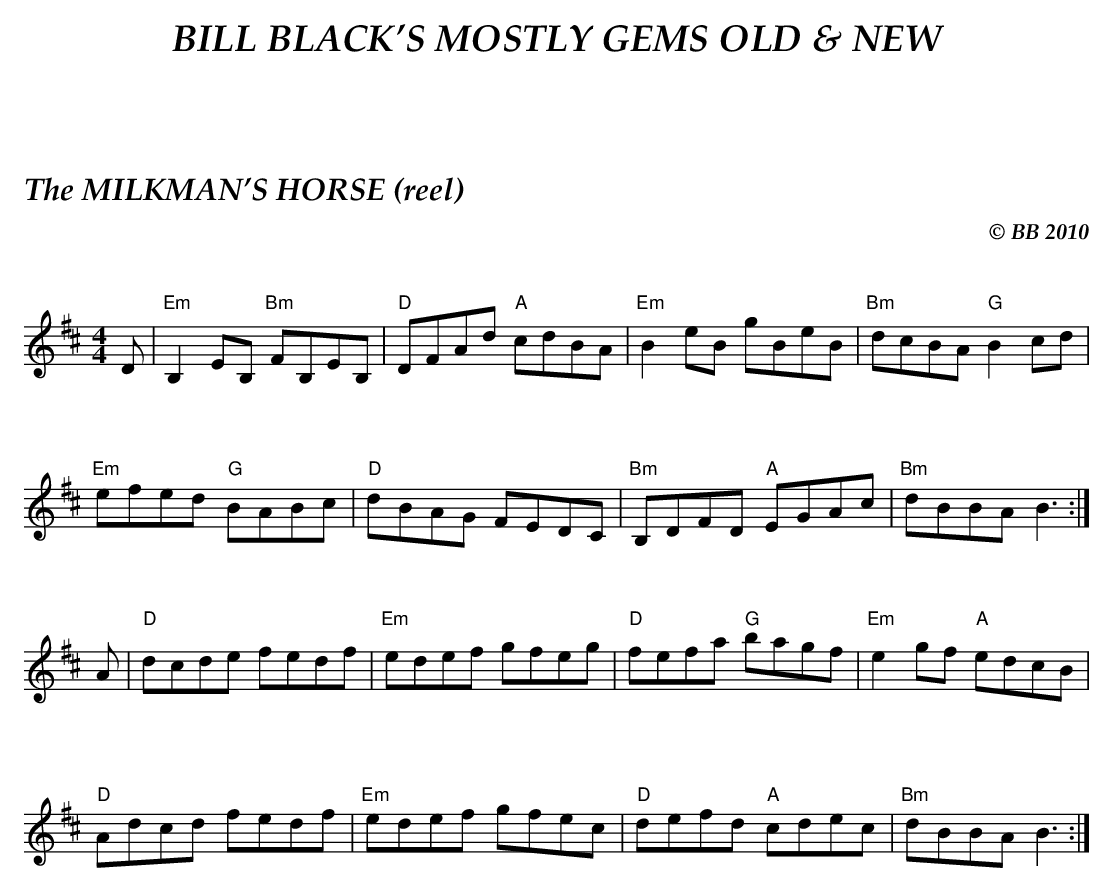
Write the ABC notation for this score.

X:1
T:MILKMAN'S HORSE (reel), The
C:© BB 2010
L:1/8
M:4/4
Q:1/4=180
K:D
D|"Em"B,2 EB, "Bm"FB,EB,|"D"DFAd "A"cdBA|"Em"B2 eB gBeB|\
"Bm"dcBA "G"B2 cd|
"Em"efed "G"BABc|"D"dBAG FEDC|"Bm"B,DFD "A"EGAc|"Bm"dBBA B3 :|
A|"D"dcde fedf|"Em"edef gfeg|"D"fefa "G"bagf|"Em"e2 gf "A"edcB|
"D"Adcd fedf|"Em"edef gfec|"D"defd "A"cdec|"Bm"dBBA B3 :|
